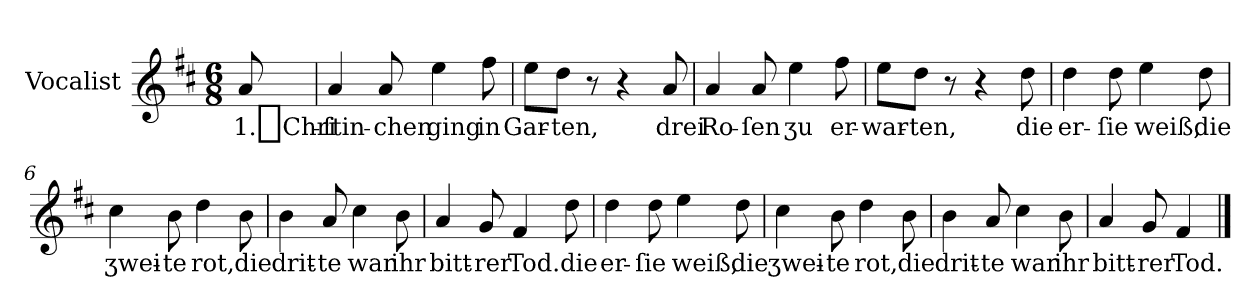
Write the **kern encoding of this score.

**kern	**text
*part1	*part1
*staff1	*staff1
*I"Vocalist	*
*k[f#c#]	*
*D:	*
*M6/8	*
=	=
8a	1._Chri-
=1	=1
4a	-ſtin-
8a	-chen
4ee	ging
8ff#	in
=2	=2
8eeL	Gar-
8ddJ	-ten,
8r	.
4r	.
8a	drei
=3	=3
4a	Ro-
8a	-ſen
4ee	ʒu
8ff#	er-
=4	=4
8eeL	-war-
8ddJ	-ten,
8r	.
4r	.
8dd	die
=5	=5
4dd	er-
8dd	-ſie
4ee	weiß,
8dd	die
=6	=6
4cc#	ʒwei-
8b	-te
4dd	rot,
8b	die
=7	=7
4b	drit-
8a	-te
4cc#	war
8b	ihr
=8	=8
4a	bitt-
8g	-rer
4f#	Tod.
8dd	die
=9	=9
4dd	er-
8dd	-ſie
4ee	weiß,
8dd	die
=10	=10
4cc#	ʒwei-
8b	-te
4dd	rot,
8b	die
=11	=11
4b	drit-
8a	-te
4cc#	war
8b	ihr
=12	=12
4a	bitt-
8g	-rer
4f#	Tod.
==	==
*-	*-
